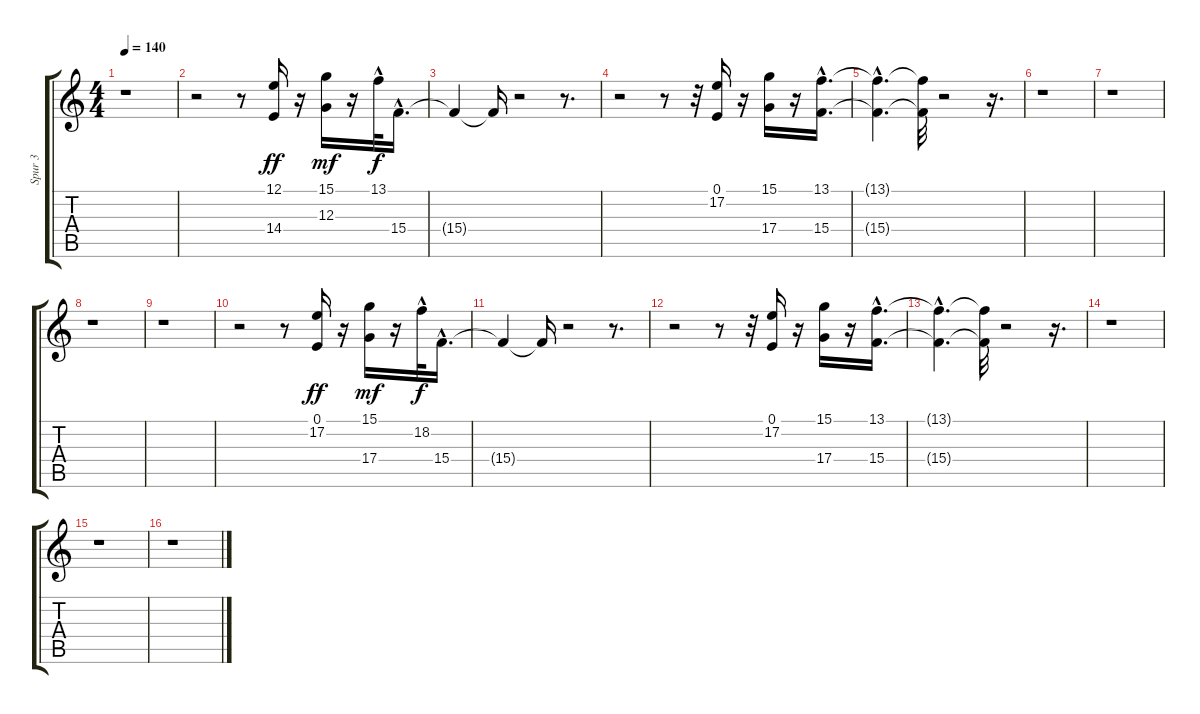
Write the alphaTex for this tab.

\track ("Spur 3" "Spur 3") {instrument choiraahs}
\staff {score tabs}
\tuning (E4 B3 G3 D3 A2 E2) {hide}
\ts (4 4)
\tempo 140
\clef g2
\ks c
r.1{dy ff instrument choiraahs} |
r.2 r.8 (12.1 14.4).16 r.16 (15.1 12.3).16{dy mf} r.16 13.1{hac}.32{dy f} 15.4{hac}.16{d} |
15.4{t}.4 15.4{t}.16 r.2 r.8{d} |
r.2 r.8 r.32 (0.1 17.2).16 r.16 (15.1 17.4).16 r.16 (13.1{hac} 15.4{hac}).16{d} |
(13.1{hac t} 15.4{hac t}).4{d} (13.1{t} 15.4{t}).32 r.2 r.16{d} |
r.1 |
r.1 |
r.1 |
r.1 |
r.2 r.8 (0.1 17.2).16{dy ff} r.16 (15.1 17.4).16{dy mf} r.16 18.2{hac}.32{dy f} 15.4{hac}.16{d} |
15.4{t}.4 15.4{t}.16 r.2 r.8{d} |
r.2 r.8 r.32 (0.1 17.2).16 r.16 (15.1 17.4).16 r.16 (13.1{hac} 15.4{hac}).16{d} |
(13.1{hac t} 15.4{hac t}).4{d} (13.1{t} 15.4{t}).32 r.2 r.16{d} |
r.1 |
r.1 |
r.1
